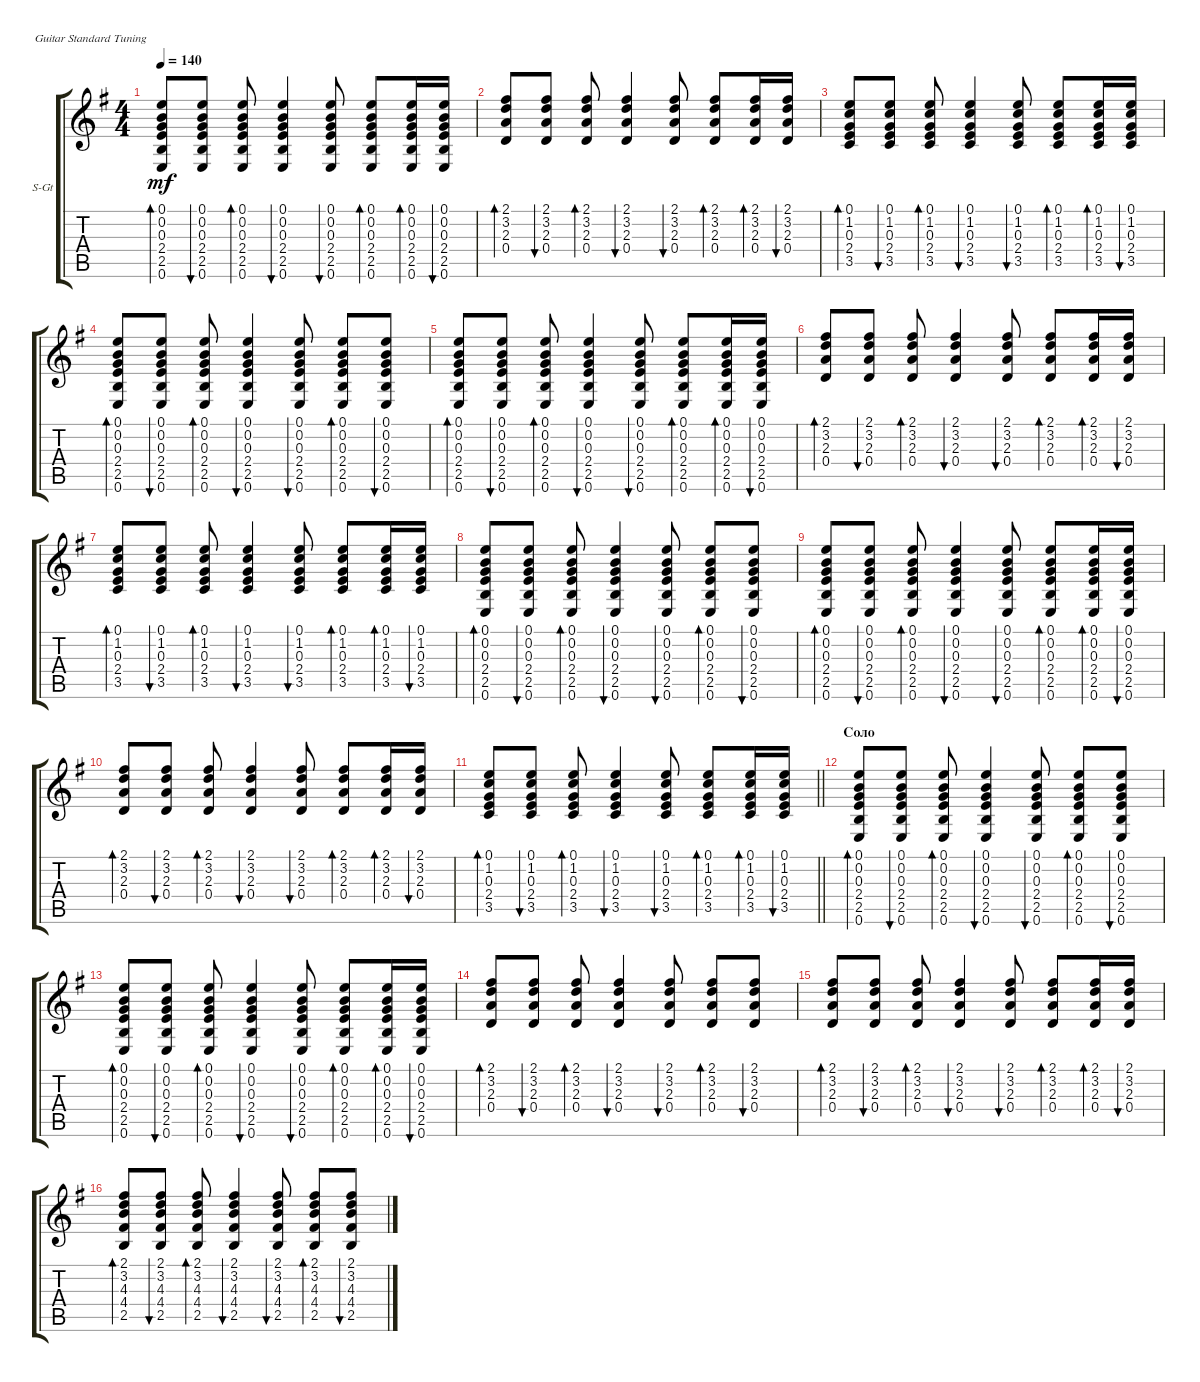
\defaultSystemsLayout 4
\bracketExtendMode groupsimilarinstruments
\firstSystemTrackNameOrientation horizontal
\otherSystemsTrackNameOrientation horizontal
\track ("АКУСТИКА" "S-Gt") {instrument acousticguitarsteel}
\staff {score tabs}
\tuning (E4 B3 G3 D3 A2 E2)
\ts (4 4)
\tempo 140
\clef g2
\ks eminor
(0.6 2.5 2.4 0.3 0.2 0.1).8{bd 30 dy mf} (0.6 2.5 2.4 0.3 0.2 0.1).8{bu 30} (0.6 2.5 2.4 0.3 0.2 0.1).8{bd 30} (0.6 2.5 2.4 0.3 0.2 0.1).4{bu 30} (0.6 2.5 2.4 0.3 0.2 0.1).8{bu 30} (0.6 2.5 2.4 0.3 0.2 0.1).8{bd 30} (0.6 2.4 2.5 0.3 0.2 0.1).16{bd 30} (0.6 2.5 2.4 0.1 0.2 0.3).16{bu 30} |
(0.4 2.3 3.2 2.1).8{bd 30} (0.4 2.3 3.2 2.1).8{bu 30} (0.4 2.3 3.2 2.1).8{bd 30} (0.4 2.3 3.2 2.1).4{bu 30} (0.4 2.3 3.2 2.1).8{bu 30} (0.4 2.3 3.2 2.1).8{bd 30} (0.4 2.3 3.2 2.1).16{bd 30} (0.4 2.3 3.2 2.1).16{bu 30} |
(3.5 2.4 0.3 1.2 0.1).8{bd 30} (3.5 2.4 0.3 1.2 0.1).8{bu 30} (3.5 2.4 0.3 1.2 0.1).8{bd 30} (3.5 2.4 0.3 1.2 0.1).4{bu 30} (3.5 2.4 0.3 1.2 0.1).8{bu 30} (3.5 2.4 0.3 1.2 0.1).8{bd 30} (3.5 2.4 0.3 1.2 0.1).16{bd 30} (3.5 2.4 0.3 1.2 0.1).16{bu 30} |
(0.6 2.5 2.4 0.3 0.2 0.1).8{bd 30} (0.6 2.5 2.4 0.3 0.2 0.1).8{bu 30} (0.6 2.5 2.4 0.3 0.2 0.1).8{bd 30} (0.6 2.5 2.4 0.3 0.2 0.1).4{bu 30} (0.6 2.5 2.4 0.3 0.2 0.1).8{bu 30} (0.6 2.5 2.4 0.3 0.2 0.1).8{bd 30} (0.6 2.5 2.4 0.3 0.2 0.1).8{bu 30} |
(0.6 2.5 2.4 0.3 0.2 0.1).8{bd 30} (0.6 2.5 2.4 0.3 0.2 0.1).8{bu 30} (0.6 2.5 2.4 0.3 0.2 0.1).8{bd 30} (0.6 2.5 2.4 0.3 0.2 0.1).4{bu 30} (0.6 2.5 2.4 0.3 0.2 0.1).8{bu 30} (0.6 2.5 2.4 0.3 0.2 0.1).8{bd 30} (0.6 2.4 2.5 0.3 0.2 0.1).16{bd 30} (0.6 2.5 2.4 0.1 0.2 0.3).16{bu 30} |
(0.4 2.3 3.2 2.1).8{bd 30} (0.4 2.3 3.2 2.1).8{bu 30} (0.4 2.3 3.2 2.1).8{bd 30} (0.4 2.3 3.2 2.1).4{bu 30} (0.4 2.3 3.2 2.1).8{bu 30} (0.4 2.3 3.2 2.1).8{bd 30} (0.4 2.3 3.2 2.1).16{bd 30} (0.4 2.3 3.2 2.1).16{bu 30} |
(3.5 2.4 0.3 1.2 0.1).8{bd 30} (3.5 2.4 0.3 1.2 0.1).8{bu 30} (3.5 2.4 0.3 1.2 0.1).8{bd 30} (3.5 2.4 0.3 1.2 0.1).4{bu 30} (3.5 2.4 0.3 1.2 0.1).8{bu 30} (3.5 2.4 0.3 1.2 0.1).8{bd 30} (3.5 2.4 0.3 1.2 0.1).16{bd 30} (3.5 2.4 0.3 1.2 0.1).16{bu 30} |
(0.6 2.5 2.4 0.3 0.2 0.1).8{bd 30} (0.6 2.5 2.4 0.3 0.2 0.1).8{bu 30} (0.6 2.5 2.4 0.3 0.2 0.1).8{bd 30} (0.6 2.5 2.4 0.3 0.2 0.1).4{bu 30} (0.6 2.5 2.4 0.3 0.2 0.1).8{bu 30} (0.6 2.5 2.4 0.3 0.2 0.1).8{bd 30} (0.6 2.5 2.4 0.3 0.2 0.1).8{bu 30} |
(0.6 2.5 2.4 0.3 0.2 0.1).8{bd 30} (0.6 2.5 2.4 0.3 0.2 0.1).8{bu 30} (0.6 2.5 2.4 0.3 0.2 0.1).8{bd 30} (0.6 2.5 2.4 0.3 0.2 0.1).4{bu 30} (0.6 2.5 2.4 0.3 0.2 0.1).8{bu 30} (0.6 2.5 2.4 0.3 0.2 0.1).8{bd 30} (0.6 2.4 2.5 0.3 0.2 0.1).16{bd 30} (0.6 2.5 2.4 0.1 0.2 0.3).16{bu 30} |
(0.4 2.3 3.2 2.1).8{bd 30} (0.4 2.3 3.2 2.1).8{bu 30} (0.4 2.3 3.2 2.1).8{bd 30} (0.4 2.3 3.2 2.1).4{bu 30} (0.4 2.3 3.2 2.1).8{bu 30} (0.4 2.3 3.2 2.1).8{bd 30} (0.4 2.3 3.2 2.1).16{bd 30} (0.4 2.3 3.2 2.1).16{bu 30} |
\barLineRight lightlight
(3.5 2.4 0.3 1.2 0.1).8{bd 30} (3.5 2.4 0.3 1.2 0.1).8{bu 30} (3.5 2.4 0.3 1.2 0.1).8{bd 30} (3.5 2.4 0.3 1.2 0.1).4{bu 30} (3.5 2.4 0.3 1.2 0.1).8{bu 30} (3.5 2.4 0.3 1.2 0.1).8{bd 30} (3.5 2.4 0.3 1.2 0.1).16{bd 30} (3.5 2.4 0.3 1.2 0.1).16{bu 30} |
\section ("" "Соло")
(0.6 2.5 2.4 0.3 0.2 0.1).8{bd 30} (0.6 2.5 2.4 0.3 0.2 0.1).8{bu 30} (0.6 2.5 2.4 0.3 0.2 0.1).8{bd 30} (0.6 2.5 2.4 0.3 0.2 0.1).4{bu 30} (0.6 2.5 2.4 0.3 0.2 0.1).8{bu 30} (0.6 2.5 2.4 0.3 0.2 0.1).8{bd 30} (0.6 2.5 2.4 0.3 0.2 0.1).8{bu 30} |
(0.6 2.5 2.4 0.3 0.2 0.1).8{bd 30} (0.6 2.5 2.4 0.3 0.2 0.1).8{bu 30} (0.6 2.5 2.4 0.3 0.2 0.1).8{bd 30} (0.6 2.5 2.4 0.3 0.2 0.1).4{bu 30} (0.6 2.5 2.4 0.3 0.2 0.1).8{bu 30} (0.6 2.5 2.4 0.3 0.2 0.1).8{bd 30} (0.6 2.4 2.5 0.3 0.2 0.1).16{bd 30} (0.6 2.5 2.4 0.1 0.2 0.3).16{bu 30} |
(0.4 2.3 3.2 2.1).8{bd 30} (0.4 2.3 3.2 2.1).8{bu 30} (0.4 2.3 3.2 2.1).8{bd 30} (0.4 2.3 3.2 2.1).4{bu 30} (0.4 2.3 3.2 2.1).8{bu 30} (0.4 2.3 3.2 2.1).8{bd 30} (0.4 2.3 3.2 2.1).8{bu 30} |
(0.4 2.3 3.2 2.1).8{bd 30} (0.4 2.3 3.2 2.1).8{bu 30} (0.4 2.3 3.2 2.1).8{bd 30} (0.4 2.3 3.2 2.1).4{bu 30} (0.4 2.3 3.2 2.1).8{bu 30} (0.4 2.3 3.2 2.1).8{bd 30} (0.4 2.3 3.2 2.1).16{bd 30} (0.4 2.3 3.2 2.1).16{bu 30} |
(2.5 4.4 4.3 3.2 2.1).8{bd 30} (2.5 4.4 4.3 3.2 2.1).8{bu 30} (2.5 4.4 4.3 3.2 2.1).8{bd 30} (2.5 4.4 4.3 3.2 2.1).4{bu 30} (2.5 4.4 4.3 3.2 2.1).8{bu 30} (2.5 4.4 4.3 3.2 2.1).8{bd 30} (2.5 4.4 4.3 3.2 2.1).8{bu 30}
